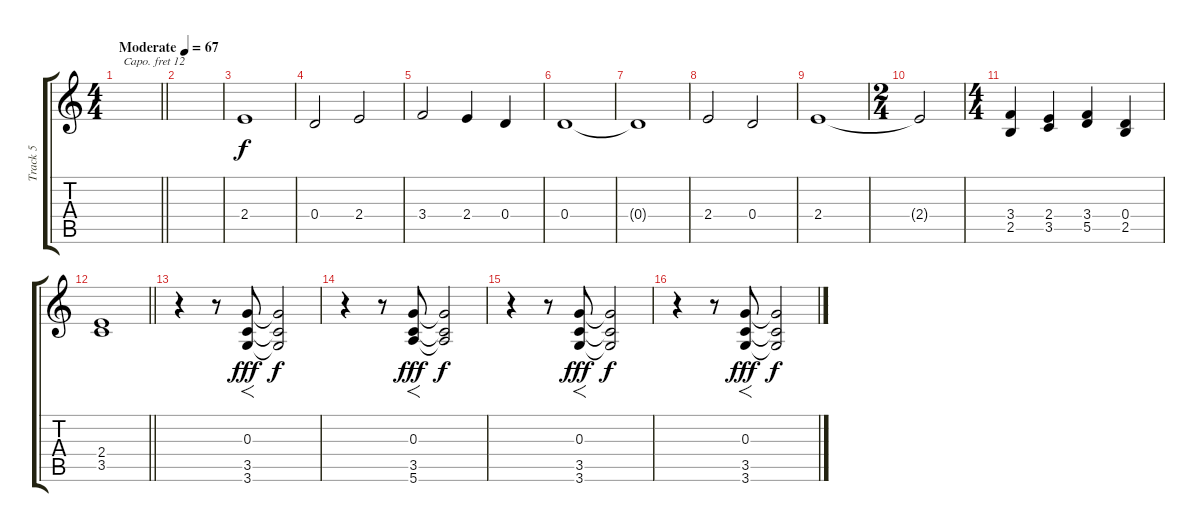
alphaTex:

\track ("Track 5" "Track 5") {instrument trumpet}
\staff {score tabs}
\capo 12
\tuning (E4 B3 G3 D3 A2 E2) {hide}
\ts (4 4)
\tempo (67 "Moderate")
\clef g2
\barLineRight lightlight
\ks c
|
|
2.4.1 |
0.4.2 2.4.2 |
3.4.2 2.4.4 0.4.4 |
0.4.1 |
0.4{t}.1 |
2.4.2 0.4.2 |
2.4.1 |
\ts (2 4)
2.4{t}.2 |
\ts (4 4)
(3.4 2.5).4 (2.4 3.5).4 (3.4 5.5).4 (0.4 2.5).4 |
\barLineRight lightlight
(2.4 3.5).1 |
r.4 r.8 (0.3 3.5 3.6).8{f dy fff} (0.3{t} 3.5{t} 3.6{t}).2{dy f} |
r.4 r.8 (0.3 3.5 5.6).8{f dy fff} (0.3{t} 3.5{t} 5.6{t}).2{dy f} |
r.4 r.8 (0.3 3.5 3.6).8{f dy fff} (0.3{t} 3.5{t} 3.6{t}).2{dy f} |
r.4 r.8 (0.3 3.5 3.6).8{f dy fff} (0.3{t} 3.5{t} 3.6{t}).2{dy f}
